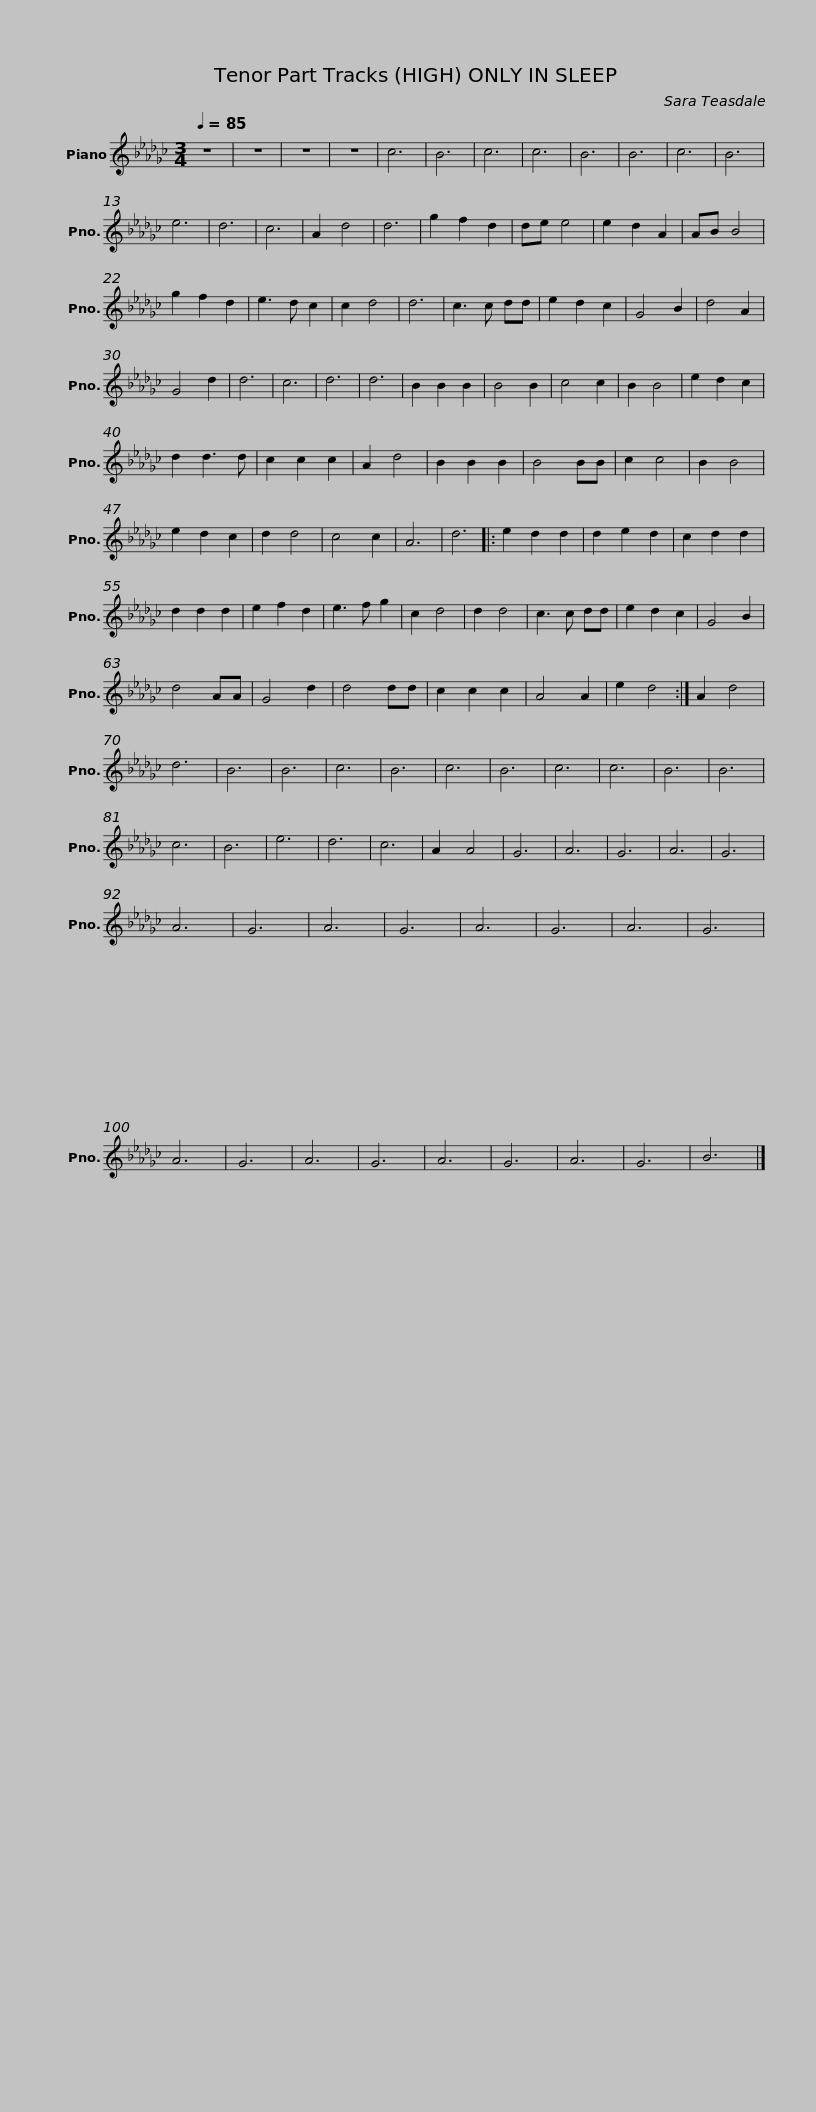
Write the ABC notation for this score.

X:1
L:1/8
Q:1/4=85
M:3/4
I:linebreak $
K:Gb
V:1 treble
V:1
 z6 | z6 | z6 | z6 | c6 | %5
 B6 | c6 | c6 | B6 | B6 | %10
 c6 | B6 | e6 | d6 | c6 | %15
 A2 d4 | d6 |$ g2 f2 d2 | de e4 | e2 d2 A2 | %20
 AB B4 | g2 f2 d2 | e3 d c2 | c2 d4 | d6 | %25
 c3 c dd | e2 d2 c2 | G4 B2 | d4 A2 | G4 d2 | %30
 d6 |$ c6 | d6 | d6 | B2 B2 B2 | %35
 B4 B2 | c4 c2 | B2 B4 | e2 d2 c2 | d2 d3 d | %40
 c2 c2 c2 | A2 d4 | B2 B2 B2 | B4 BB | c2 c4 | %45
 B2 B4 |$ e2 d2 c2 | d2 d4 | c4 c2 | A6 | %50
 d6 |: e2 d2 d2 | d2 e2 d2 | c2 d2 d2 | d2 d2 d2 | %55
 e2 f2 d2 | e3 f g2 | c2 d4 | d2 d4 | c3 c dd |$ %60
 e2 d2 c2 | G4 B2 | d4 AA | G4 d2 | d4 dd | %65
 c2 c2 c2 | A4 A2 | e2 d4 :| A2 d4 | d6 | %70
 B6 | B6 | c6 | B6 | c6 | %75
 B6 |$ c6 | c6 | B6 | B6 | %80
 c6 | B6 | e6 | d6 | c6 | %85
 A2 A4 | G6 | A6 | G6 | A6 | %90
 G6 | A6 | G6 | A6 |$ G6 | %95
 A6 | G6 | A6 | G6 | A6 | %100
 G6 | A6 | G6 | A6 | G6 | %105
 A6 | G6 | B6 |] %108
